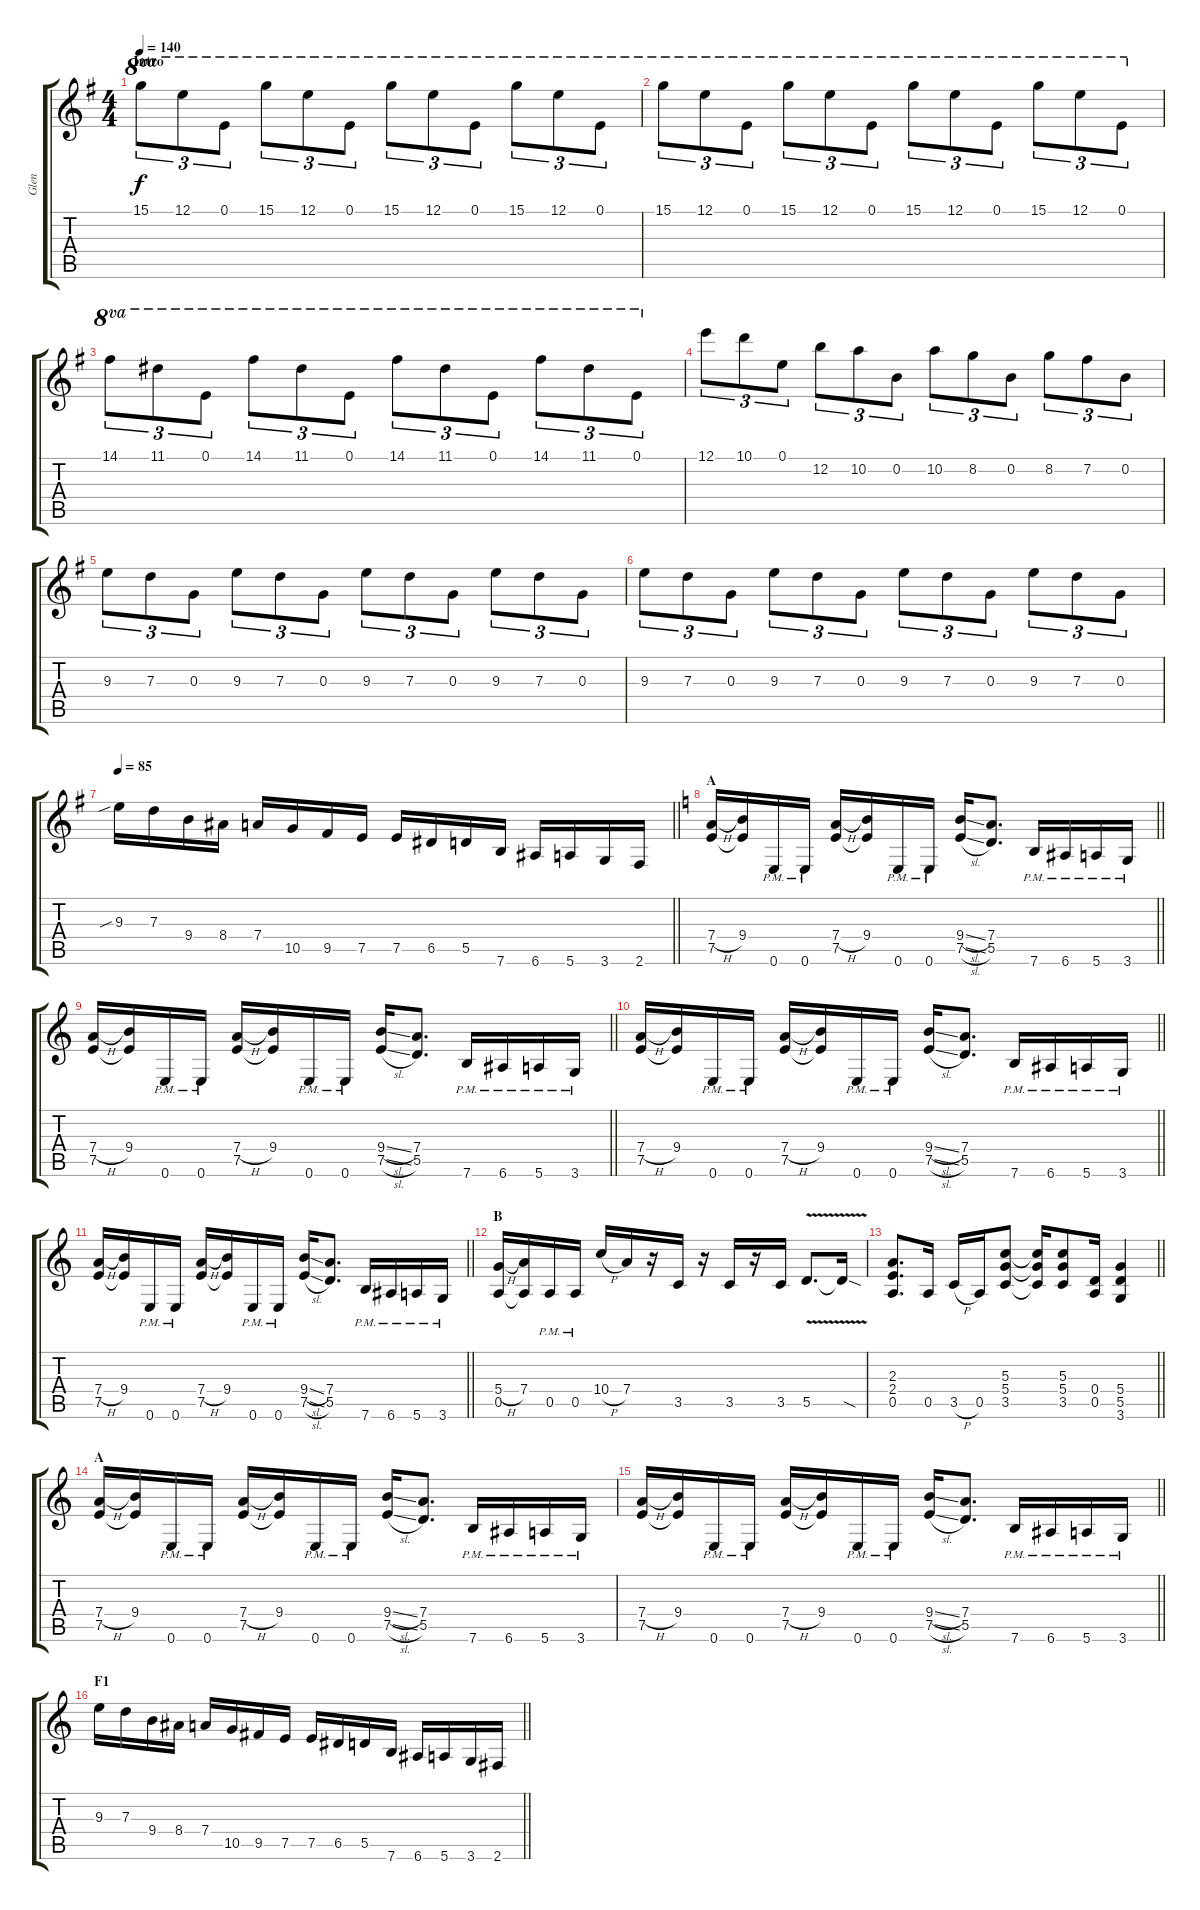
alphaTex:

\track ("Glen" "Glen") {instrument distortionguitar}
\staff {score tabs}
\tuning (E4 B3 G3 D3 A2 E2) {hide}
\ts (4 4)
\section ("" "Intro")
\tempo 140
\clef g2
\ks g
15.1.8{tu (3 2) ot 8va dy f instrument distortionguitar} 12.1.8{tu (3 2) ot 8va} 0.1.8{tu (3 2) ot 8va} 15.1.8{tu (3 2) ot 8va} 12.1.8{tu (3 2) ot 8va} 0.1.8{tu (3 2) ot 8va} 15.1.8{tu (3 2) ot 8va} 12.1.8{tu (3 2) ot 8va} 0.1.8{tu (3 2) ot 8va} 15.1.8{tu (3 2) ot 8va} 12.1.8{tu (3 2) ot 8va} 0.1.8{tu (3 2) ot 8va} |
15.1.8{tu (3 2) ot 8va} 12.1.8{tu (3 2) ot 8va} 0.1.8{tu (3 2) ot 8va} 15.1.8{tu (3 2) ot 8va} 12.1.8{tu (3 2) ot 8va} 0.1.8{tu (3 2) ot 8va} 15.1.8{tu (3 2) ot 8va} 12.1.8{tu (3 2) ot 8va} 0.1.8{tu (3 2) ot 8va} 15.1.8{tu (3 2) ot 8va} 12.1.8{tu (3 2) ot 8va} 0.1.8{tu (3 2) ot 8va} |
14.1.8{tu (3 2) ot 8va} 11.1.8{tu (3 2) ot 8va} 0.1.8{tu (3 2) ot 8va} 14.1.8{tu (3 2) ot 8va} 11.1.8{tu (3 2) ot 8va} 0.1.8{tu (3 2) ot 8va} 14.1.8{tu (3 2) ot 8va} 11.1.8{tu (3 2) ot 8va} 0.1.8{tu (3 2) ot 8va} 14.1.8{tu (3 2) ot 8va} 11.1.8{tu (3 2) ot 8va} 0.1.8{tu (3 2) ot 8va} |
12.1.8{tu (3 2)} 10.1.8{tu (3 2)} 0.1.8{tu (3 2)} 12.2.8{tu (3 2)} 10.2.8{tu (3 2)} 0.2.8{tu (3 2)} 10.2.8{tu (3 2)} 8.2.8{tu (3 2)} 0.2.8{tu (3 2)} 8.2.8{tu (3 2)} 7.2.8{tu (3 2)} 0.2.8{tu (3 2)} |
9.3.8{tu (3 2)} 7.3.8{tu (3 2)} 0.3.8{tu (3 2)} 9.3.8{tu (3 2)} 7.3.8{tu (3 2)} 0.3.8{tu (3 2)} 9.3.8{tu (3 2)} 7.3.8{tu (3 2)} 0.3.8{tu (3 2)} 9.3.8{tu (3 2)} 7.3.8{tu (3 2)} 0.3.8{tu (3 2)} |
9.3.8{tu (3 2)} 7.3.8{tu (3 2)} 0.3.8{tu (3 2)} 9.3.8{tu (3 2)} 7.3.8{tu (3 2)} 0.3.8{tu (3 2)} 9.3.8{tu (3 2)} 7.3.8{tu (3 2)} 0.3.8{tu (3 2)} 9.3.8{tu (3 2)} 7.3.8{tu (3 2)} 0.3.8{tu (3 2)} |
\tempo 85
\barLineRight lightlight
9.3{sib}.16 7.3.16 9.4.16 8.4.16 7.4.16 10.5.16 9.5.16 7.5.16 7.5.16 6.5.16 5.5.16 7.6.16 6.6.16 5.6.16 3.6.16 2.6.16 |
\section ("" "A")
\barLineRight lightlight
\ks c
(7.4{h} 7.5).16 (9.4 7.5{t}).16 0.6{pm}.16 0.6{pm}.16 (7.4{h} 7.5).16 (9.4 7.5{t}).16 0.6{pm}.16 0.6{pm}.16 (9.4{sl} 7.5{sl}).16 (7.4 5.5).8{d} 7.6{pm}.16 6.6{pm}.16 5.6{pm}.16 3.6{pm}.16 |
\barLineRight lightlight
(7.4{h} 7.5).16 (9.4 7.5{t}).16 0.6{pm}.16 0.6{pm}.16 (7.4{h} 7.5).16 (9.4 7.5{t}).16 0.6{pm}.16 0.6{pm}.16 (9.4{sl} 7.5{sl}).16 (7.4 5.5).8{d} 7.6{pm}.16 6.6{pm}.16 5.6{pm}.16 3.6{pm}.16 |
\barLineRight lightlight
(7.4{h} 7.5).16 (9.4 7.5{t}).16 0.6{pm}.16 0.6{pm}.16 (7.4{h} 7.5).16 (9.4 7.5{t}).16 0.6{pm}.16 0.6{pm}.16 (9.4{sl} 7.5{sl}).16 (7.4 5.5).8{d} 7.6{pm}.16 6.6{pm}.16 5.6{pm}.16 3.6{pm}.16 |
\barLineRight lightlight
(7.4{h} 7.5).16 (9.4 7.5{t}).16 0.6{pm}.16 0.6{pm}.16 (7.4{h} 7.5).16 (9.4 7.5{t}).16 0.6{pm}.16 0.6{pm}.16 (9.4{sl} 7.5{sl}).16 (7.4 5.5).8{d} 7.6{pm}.16 6.6{pm}.16 5.6{pm}.16 3.6{pm}.16 |
\section ("" "B")
(5.4{h} 0.5).16 (7.4 0.5{t}).16 0.5{pm}.16 0.5{pm}.16 10.4{h}.16 7.4.16 r.16 3.5.16 r.16 3.5.16 r.16 3.5.16 5.5{v}.8{d} 5.5{sod t}.16 |
\barLineRight lightlight
(2.3 2.4 0.5).8{d} 0.5.16 3.5{h}.16 0.5.16 (5.3 5.4 3.5).8 (5.3{t} 5.4{t} 3.5{t}).16 (5.3 5.4 3.5).8 (0.4 0.5).16 (5.4 5.5 3.6).4 |
\section ("" "A")
(7.4{h} 7.5).16 (9.4 7.5{t}).16 0.6{pm}.16 0.6{pm}.16 (7.4{h} 7.5).16 (9.4 7.5{t}).16 0.6{pm}.16 0.6{pm}.16 (9.4{sl} 7.5{sl}).16 (7.4 5.5).8{d} 7.6{pm}.16 6.6{pm}.16 5.6{pm}.16 3.6{pm}.16 |
\barLineRight lightlight
(7.4{h} 7.5).16 (9.4 7.5{t}).16 0.6{pm}.16 0.6{pm}.16 (7.4{h} 7.5).16 (9.4 7.5{t}).16 0.6{pm}.16 0.6{pm}.16 (9.4{sl} 7.5{sl}).16 (7.4 5.5).8{d} 7.6{pm}.16 6.6{pm}.16 5.6{pm}.16 3.6{pm}.16 |
\section ("" "F1")
\barLineRight lightlight
9.3.16 7.3.16 9.4.16 8.4.16 7.4.16 10.5.16 9.5.16 7.5.16 7.5.16 6.5.16 5.5.16 7.6.16 6.6.16 5.6.16 3.6.16 2.6.16
